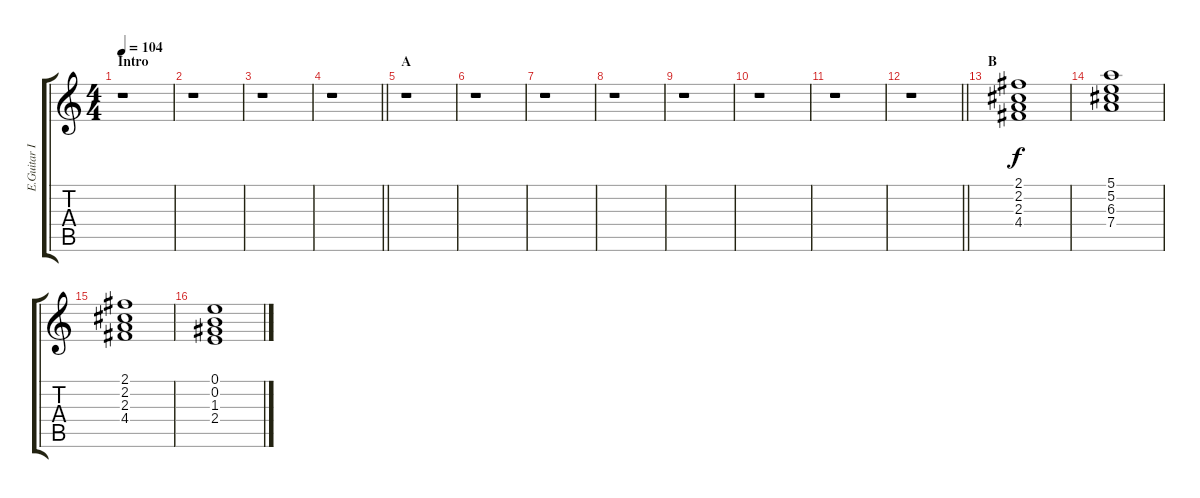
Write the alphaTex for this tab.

\track ("E.Guitar I" "E.Guitar I") {instrument electricguitarclean}
\staff {score tabs}
\tuning (E4 B3 G3 D3 A2 E2) {hide}
\ts (4 4)
\section ("" "Intro")
\tempo 104
\clef g2
\ks c
r.1{dy f instrument electricguitarclean} |
r.1 |
r.1 |
\barLineRight lightlight
r.1 |
\section ("" "A")
r.1 |
r.1 |
r.1 |
r.1 |
r.1 |
r.1 |
r.1 |
\barLineRight lightlight
r.1 |
\section ("" "B")
(2.1 2.2 2.3 4.4).1 |
(5.1 5.2 6.3 7.4).1 |
(2.1 2.2 2.3 4.4).1 |
(0.1 0.2 1.3 2.4).1
